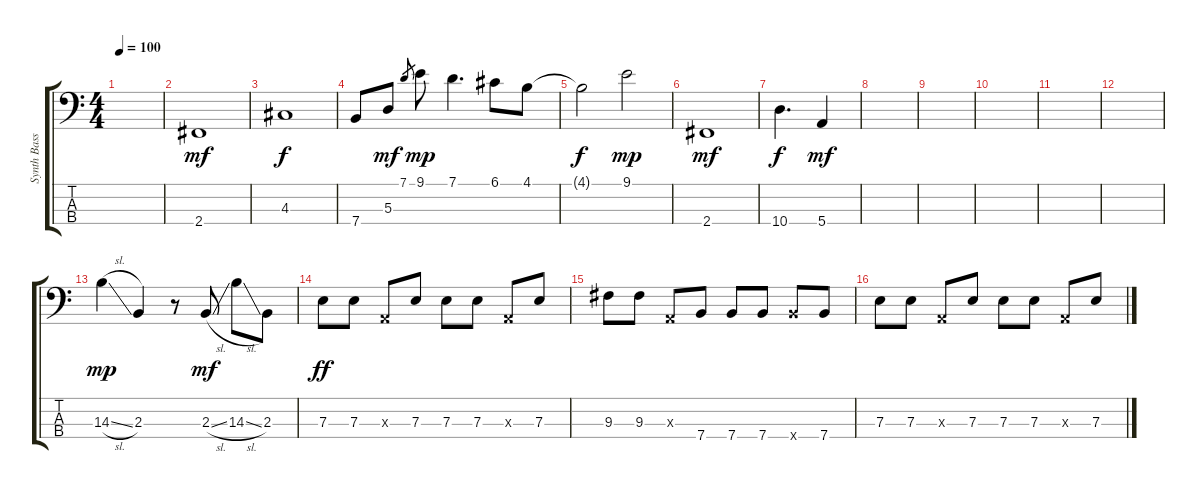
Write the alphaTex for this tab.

\track ("Synth Bass" "Synth Bass") {instrument synthbass2}
\staff {score tabs}
\tuning (G2 D2 A1 E1) {hide}
\ts (4 4)
\tempo 100
\clef f4
\ks c
|
2.4.1{dy mf} |
4.3.1{dy f} |
7.4.8 5.3.8{dy mf} 7.1.8{gr} 9.1.8{dy mp} 7.1.4{d} 6.1.8 4.1.8 |
4.1{t}.2{dy f} 9.1.2{dy mp} |
2.4.1{dy mf} |
10.4.4{d dy f} 5.4.4{dy mf} |
|
|
|
|
|
14.3{sl}.4{dy mp} 2.3.4 r.8 2.3{sl}.8{dy mf} 14.3{sl}.8 2.3.8 |
7.3.8{dy ff} 7.3.8 0.3{x}.8 7.3.8 7.3.8 7.3.8 0.3{x}.8 7.3.8 |
9.3.8 9.3.8 0.3{x}.8 7.4.8 7.4.8 7.4.8 7.4{x}.8 7.4.8 |
7.3.8 7.3.8 0.3{x}.8 7.3.8 7.3.8 7.3.8 0.3{x}.8 7.3.8
